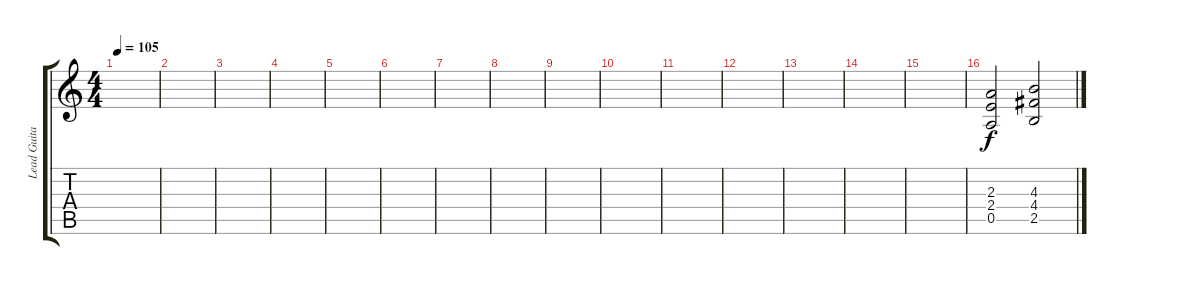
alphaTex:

\track ("Lead Guitar" "Lead Guita") {instrument overdrivenguitar}
\staff {score tabs}
\tuning (E4 B3 G3 D3 A2 E2) {hide}
\ts (4 4)
\tempo 105
\clef g2
\ks c
|
|
|
|
|
|
|
|
|
|
|
|
|
|
|
(2.3 2.4 0.5).2 (4.3 4.4 2.5).2
